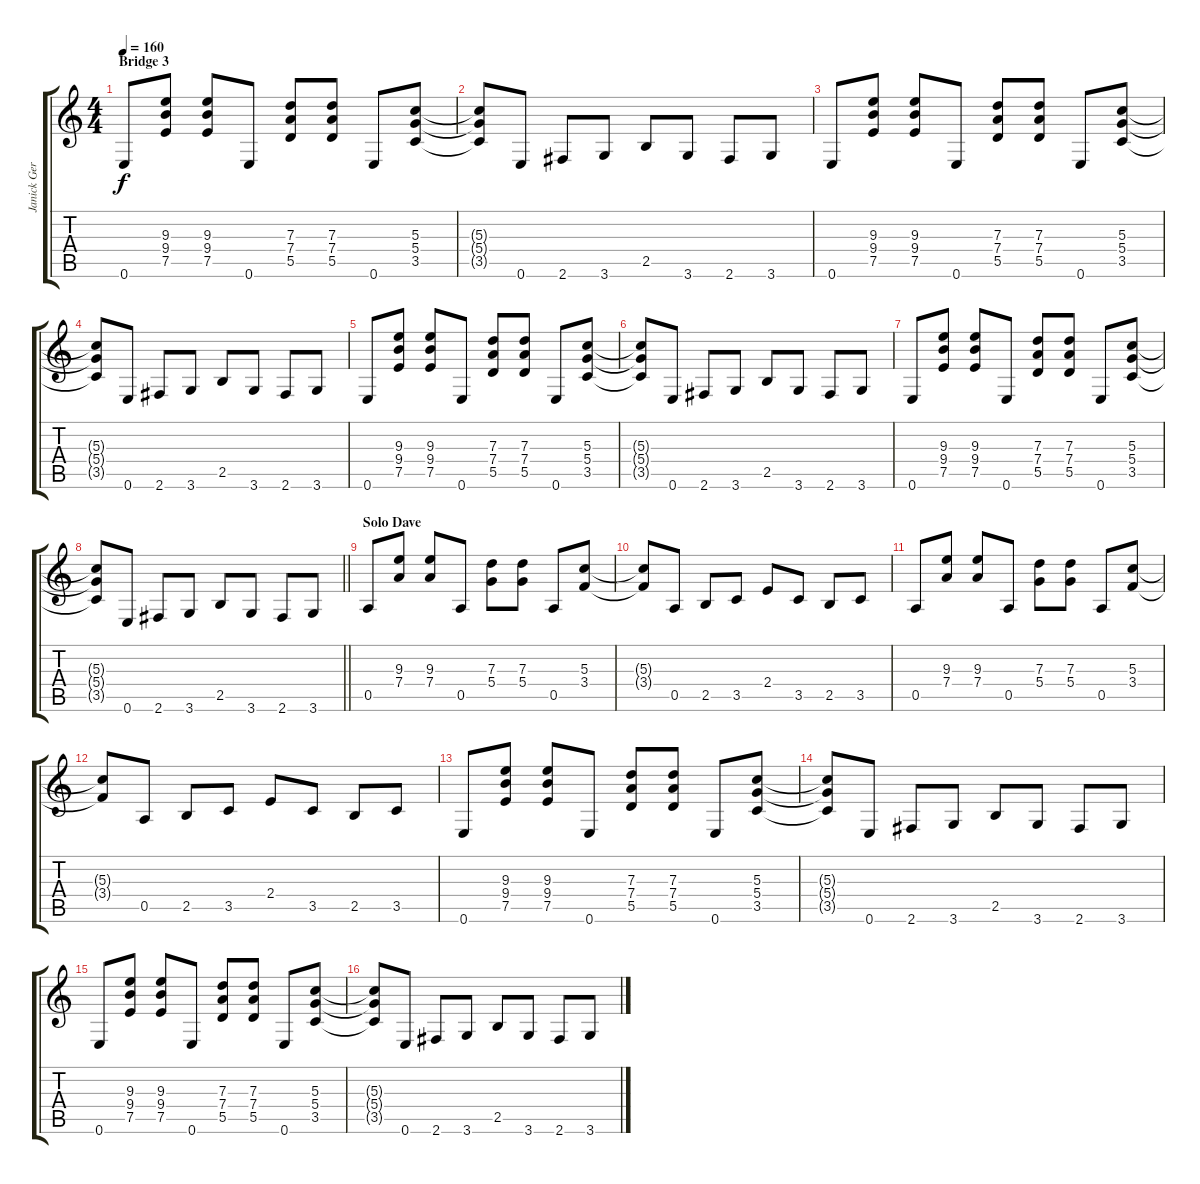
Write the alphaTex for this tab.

\track ("Janick Gers" "Janick Ger") {instrument distortionguitar}
\staff {score tabs}
\tuning (E4 B3 G3 D3 A2 E2) {hide}
\ts (4 4)
\section ("" "Bridge 3")
\tempo 160
\clef g2
\ks c
0.6.8{dy f} (9.3 9.4 7.5).8 (9.3 9.4 7.5).8 0.6.8 (7.3 7.4 5.5).8 (7.3 7.4 5.5).8 0.6.8 (5.3 5.4 3.5).8 |
(5.3{t} 5.4{t} 3.5{t}).8 0.6.8 2.6.8 3.6.8 2.5.8 3.6.8 2.6.8 3.6.8 |
0.6.8 (9.3 9.4 7.5).8 (9.3 9.4 7.5).8 0.6.8 (7.3 7.4 5.5).8 (7.3 7.4 5.5).8 0.6.8 (5.3 5.4 3.5).8 |
(5.3{t} 5.4{t} 3.5{t}).8 0.6.8 2.6.8 3.6.8 2.5.8 3.6.8 2.6.8 3.6.8 |
0.6.8 (9.3 9.4 7.5).8 (9.3 9.4 7.5).8 0.6.8 (7.3 7.4 5.5).8 (7.3 7.4 5.5).8 0.6.8 (5.3 5.4 3.5).8 |
(5.3{t} 5.4{t} 3.5{t}).8 0.6.8 2.6.8 3.6.8 2.5.8 3.6.8 2.6.8 3.6.8 |
0.6.8 (9.3 9.4 7.5).8 (9.3 9.4 7.5).8 0.6.8 (7.3 7.4 5.5).8 (7.3 7.4 5.5).8 0.6.8 (5.3 5.4 3.5).8 |
\barLineRight lightlight
(5.3{t} 5.4{t} 3.5{t}).8 0.6.8 2.6.8 3.6.8 2.5.8 3.6.8 2.6.8 3.6.8 |
\section ("" "Solo Dave")
0.5.8 (9.3 7.4).8 (9.3 7.4).8 0.5.8 (7.3 5.4).8 (7.3 5.4).8 0.5.8 (5.3 3.4).8 |
(5.3{t} 3.4{t}).8 0.5.8 2.5.8 3.5.8 2.4.8 3.5.8 2.5.8 3.5.8 |
0.5.8 (9.3 7.4).8 (9.3 7.4).8 0.5.8 (7.3 5.4).8 (7.3 5.4).8 0.5.8 (5.3 3.4).8 |
(5.3{t} 3.4{t}).8 0.5.8 2.5.8 3.5.8 2.4.8 3.5.8 2.5.8 3.5.8 |
0.6.8 (9.3 9.4 7.5).8 (9.3 9.4 7.5).8 0.6.8 (7.3 7.4 5.5).8 (7.3 7.4 5.5).8 0.6.8 (5.3 5.4 3.5).8 |
(5.3{t} 5.4{t} 3.5{t}).8 0.6.8 2.6.8 3.6.8 2.5.8 3.6.8 2.6.8 3.6.8 |
0.6.8 (9.3 9.4 7.5).8 (9.3 9.4 7.5).8 0.6.8 (7.3 7.4 5.5).8 (7.3 7.4 5.5).8 0.6.8 (5.3 5.4 3.5).8 |
(5.3{t} 5.4{t} 3.5{t}).8 0.6.8 2.6.8 3.6.8 2.5.8 3.6.8 2.6.8 3.6.8
